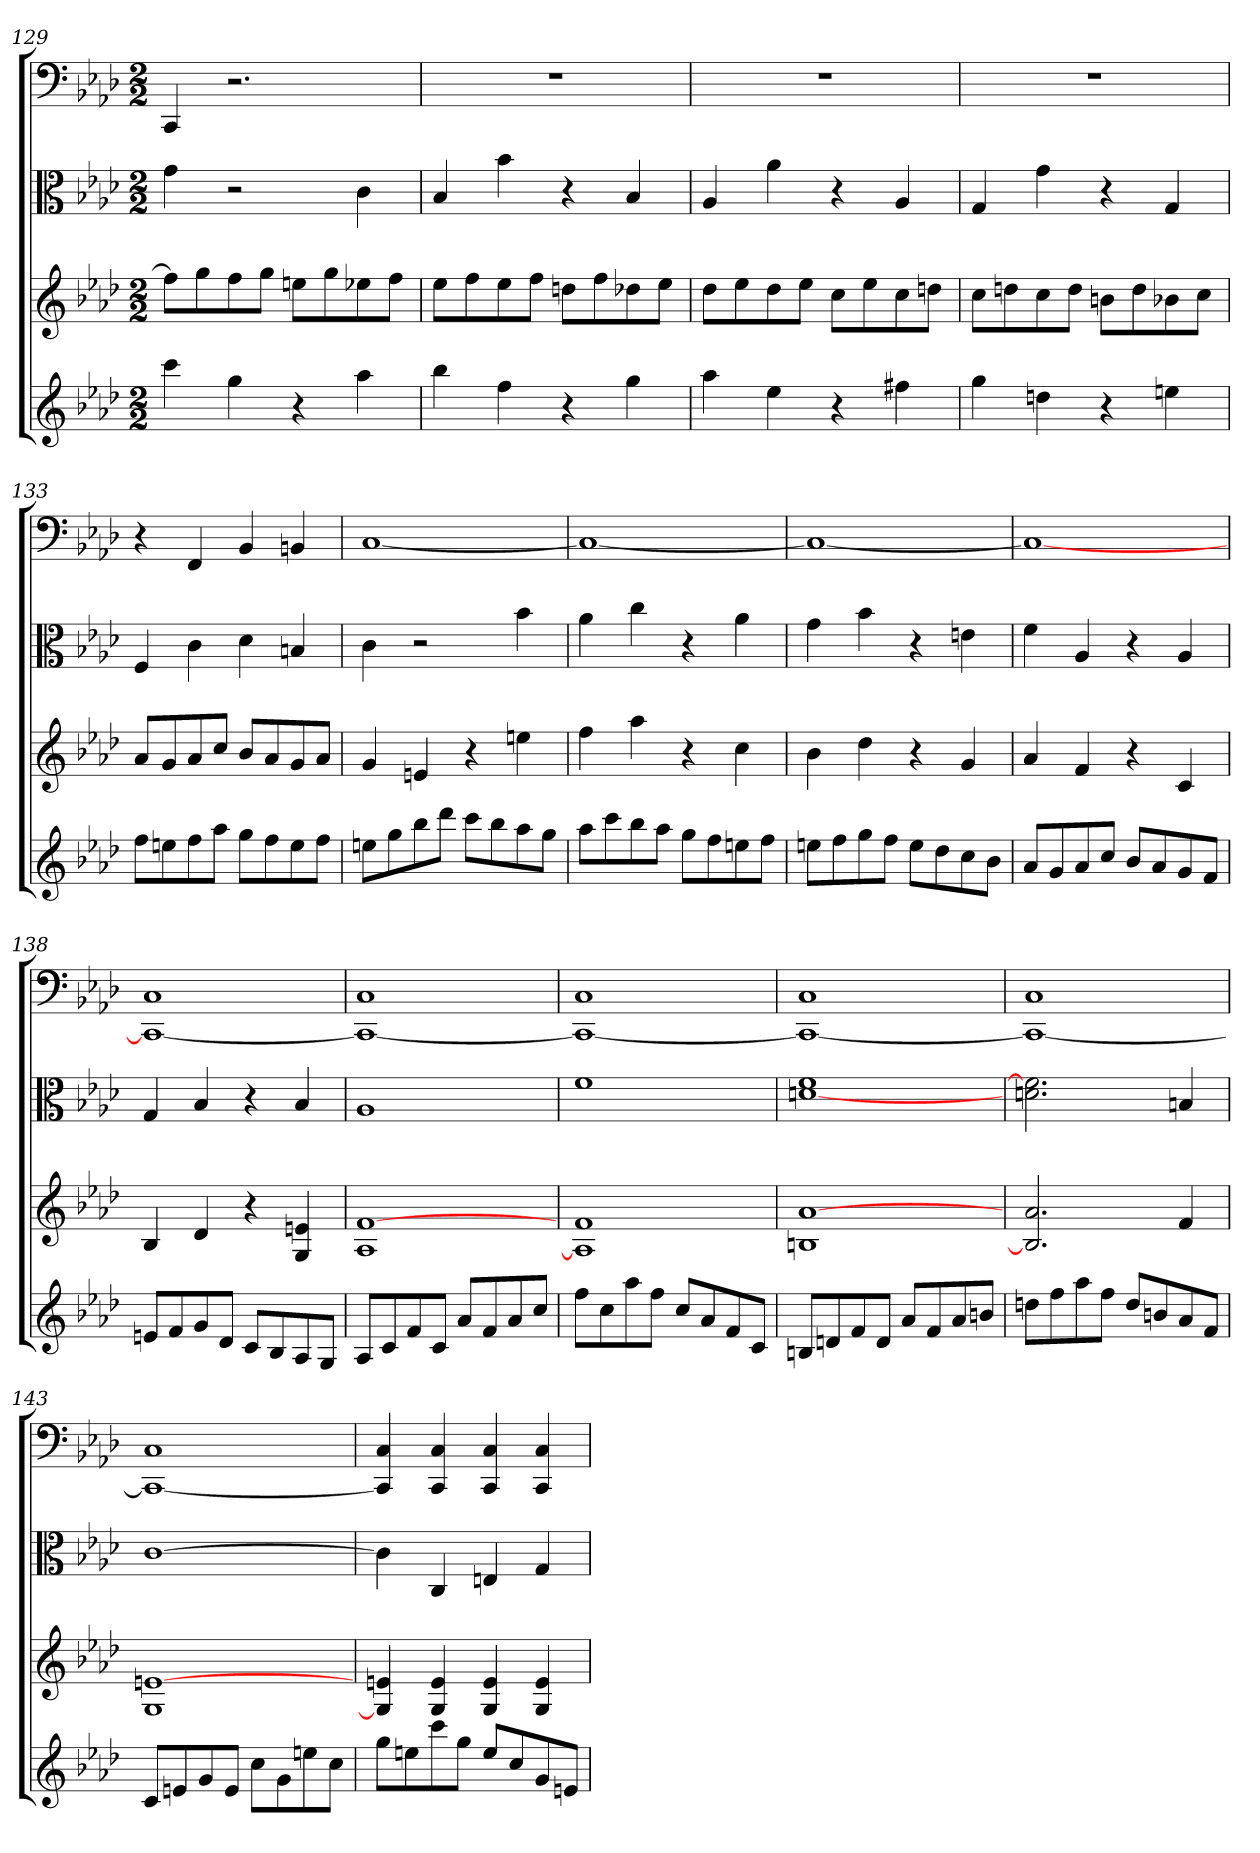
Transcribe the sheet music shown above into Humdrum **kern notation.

**kern	**kern	**kern	**kern
*part4	*part3	*part2	*part1
*staff4	*staff3	*staff2	*staff1
*	*	*clefC3	*clefF4
*k[b-e-a-d-]	*k[b-e-a-d-]	*k[b-e-a-d-]	*k[b-e-a-d-]
*f:	*f:	*f:	*f:
*M2/2	*M2/2	*M2/2	*M2/2
=129	=129	=129	=129
4ccc	8ffL]	4g	4CC
.	8gg	.	.
4gg	8ff	2r	2.r
.	8ggJ	.	.
4r	8eenL	.	.
.	8gg	.	.
4aa-	8ee-X	4c	.
.	8ffJ	.	.
=130	=130	=130	=130
4bb-	8ee-L	4B-	1r
.	8ff	.	.
4ff	8ee-	4b-	.
.	8ffJ	.	.
4r	8ddnL	4r	.
.	8ff	.	.
4gg	8dd-X	4B-	.
.	8ee-J	.	.
=131	=131	=131	=131
4aa-	8dd-L	4A-	1r
.	8ee-	.	.
4ee-	8dd-	4a-	.
.	8ee-J	.	.
4r	8ccL	4r	.
.	8ee-	.	.
4ff#X	8cc	4A-	.
.	8ddnJ	.	.
=132	=132	=132	=132
4gg	8ccL	4G	1r
.	8ddn	.	.
4ddn	8cc	4g	.
.	8ddJ	.	.
4r	8bnL	4r	.
.	8dd	.	.
4een	8b-X	4G	.
.	8ccJ	.	.
=133	=133	=133	=133
8ffL	8a-L	4F	4r
8een	8g	.	.
8ff	8a-	4c	4FF
8aa-J	8ccJ	.	.
8ggL	8b-L	4d-	4BB-
8ff	8a-	.	.
8ee	8g	4Bn	4BBn
8ffJ	8a-J	.	.
=134	=134	=134	=134
8eenL	4g	4c	[1C
8gg	.	.	.
8bb-	4en	2r	.
8ddd-J	.	.	.
8cccL	4r	.	.
8bb-	.	.	.
8aa-	4een	4b-	.
8ggJ	.	.	.
=135	=135	=135	=135
8aa-L	4ff	4a-	1C_
8ccc	.	.	.
8bb-	4aa-	4cc	.
8aa-J	.	.	.
8ggL	4r	4r	.
8ff	.	.	.
8een	4cc	4a-	.
8ffJ	.	.	.
=136	=136	=136	=136
8eenL	4b-	4g	1C_
8ff	.	.	.
8gg	4dd-	4b-	.
8ffJ	.	.	.
8eeL	4r	4r	.
8dd-	.	.	.
8cc	4g	4en	.
8b-J	.	.	.
=137	=137	=137	=137
8a-L	4a-	4f	1C_
8g	.	.	.
8a-	4f	4A-	.
8ccJ	.	.	.
8b-L	4r	4r	.
8a-	.	.	.
8g	4c	4A-	.
8fJ	.	.	.
=138	=138	=138	=138
8enL	4B-	4G	1CC_ 1C
8f	.	.	.
8g	4d-	4B-	.
8d-J	.	.	.
8cL	4r	4r	.
8B-	.	.	.
8A-	4G 4en	4B-	.
8GJ	.	.	.
=139	=139	=139	=139
8A-L	1A- [1f	1A-	1CC_ 1C
8c	.	.	.
8f	.	.	.
8cJ	.	.	.
8a-L	.	.	.
8f	.	.	.
8a-	.	.	.
8ccJ	.	.	.
=140	=140	=140	=140
8ffL	1A-] 1f	1f	1CC_ 1C
8cc	.	.	.
8aa-	.	.	.
8ffJ	.	.	.
8ccL	.	.	.
8a-	.	.	.
8f	.	.	.
8cJ	.	.	.
=141	=141	=141	=141
8BnL	1Bn [1a-	[1dn 1f	1CC_ 1C
8dn	.	.	.
8f	.	.	.
8dJ	.	.	.
8a-L	.	.	.
8f	.	.	.
8a-	.	.	.
8bnJ	.	.	.
=142	=142	=142	=142
8ddnL	2.B] 2.a-	2.dn 2.f]	1CC_ 1C
8ff	.	.	.
8aa-	.	.	.
8ffJ	.	.	.
8ddL	.	.	.
8bn	.	.	.
8a-	4f	4Bn	.
8fJ	.	.	.
=143	=143	=143	=143
8cL	1G [1en	[1c	1CC_ 1C
8en	.	.	.
8g	.	.	.
8eJ	.	.	.
8ccL	.	.	.
8g	.	.	.
8een	.	.	.
8ccJ	.	.	.
=144	=144	=144	=144
8ggL	4G] 4en	4c]	4CC] 4C
8een	.	.	.
8ccc	4G 4e	4C	4CC 4C
8ggJ	.	.	.
8eeL	4G 4e	4En	4CC 4C
8cc	.	.	.
8g	4G 4e	4G	4CC 4C
8enJ	.	.	.
=	=	=	=
*-	*-	*-	*-
